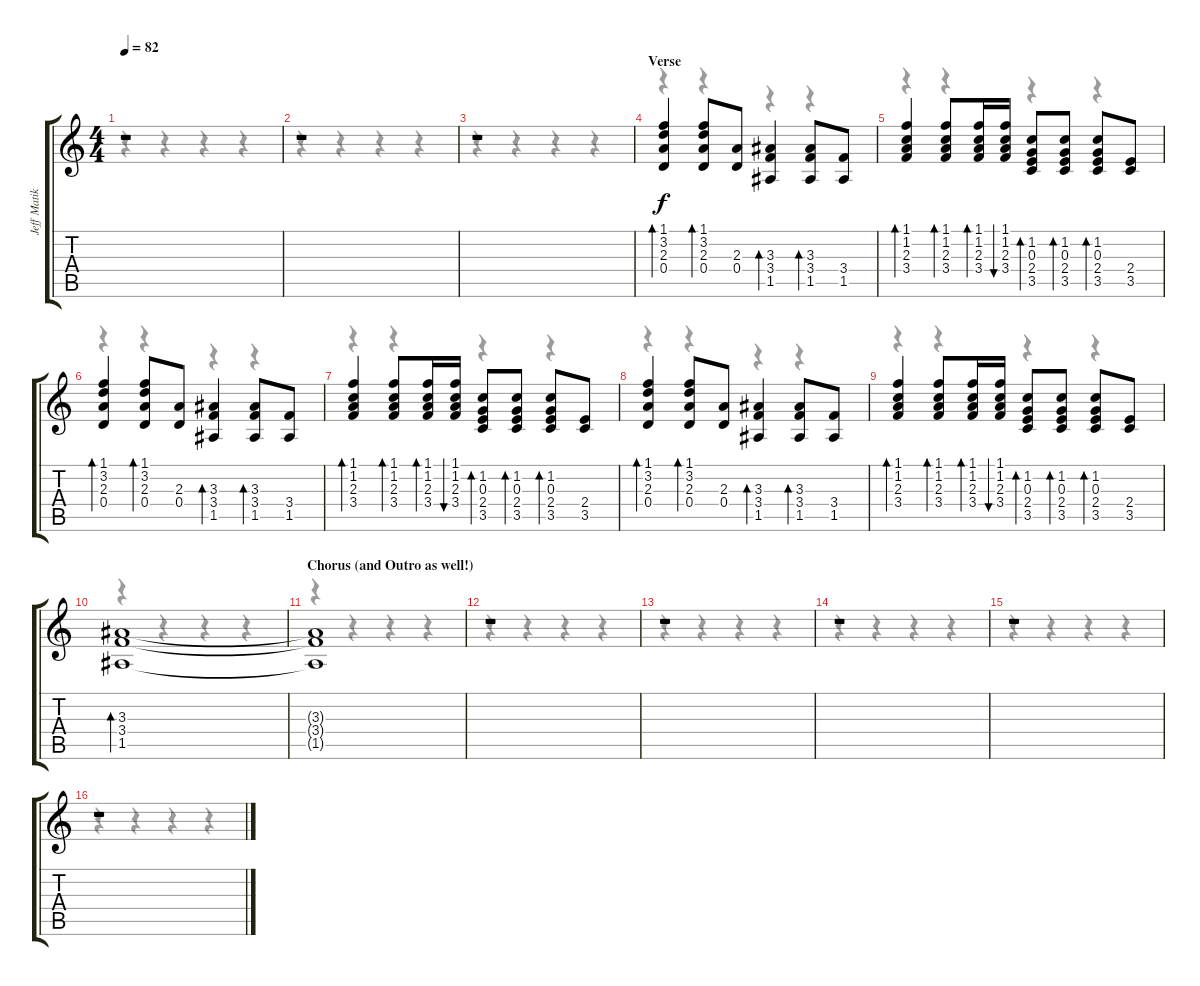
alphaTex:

\track ("Jeff Matika (Acoustic Guitar)" "Jeff Matik") {instrument acousticguitarsteel}
\staff {score tabs}
\tuning (E4 B3 G3 D3 A2 E2) {hide}
\voice
\ts (4 4)
\tempo 82
\clef g2
\ks c
r.1{dy f} |
r.1 |
r.1 |
\section ("" "Verse ")
(1.1 3.2 2.3 0.4).4{bd 30} (1.1 3.2 2.3 0.4).8{bd 30} (2.3 0.4).8 (3.3 3.4 1.5).4{bd 30} (3.3 3.4 1.5).8{bd 30} (3.4 1.5).8 |
(1.1 1.2 2.3 3.4).4{bd 30} (1.1 1.2 2.3 3.4).8{bd 30} (1.1 1.2 2.3 3.4).16{bd 30} (1.1 1.2 2.3 3.4).16{bu 30} (1.2 0.3 2.4 3.5).8{bd 30} (1.2 0.3 2.4 3.5).8{bd 30} (1.2 0.3 2.4 3.5).8{bd 30} (2.4 3.5).8 |
(1.1 3.2 2.3 0.4).4{bd 30} (1.1 3.2 2.3 0.4).8{bd 30} (2.3 0.4).8 (3.3 3.4 1.5).4{bd 30} (3.3 3.4 1.5).8{bd 30} (3.4 1.5).8 |
(1.1 1.2 2.3 3.4).4{bd 30} (1.1 1.2 2.3 3.4).8{bd 30} (1.1 1.2 2.3 3.4).16{bd 30} (1.1 1.2 2.3 3.4).16{bu 30} (1.2 0.3 2.4 3.5).8{bd 30} (1.2 0.3 2.4 3.5).8{bd 30} (1.2 0.3 2.4 3.5).8{bd 30} (2.4 3.5).8 |
(1.1 3.2 2.3 0.4).4{bd 30} (1.1 3.2 2.3 0.4).8{bd 30} (2.3 0.4).8 (3.3 3.4 1.5).4{bd 30} (3.3 3.4 1.5).8{bd 30} (3.4 1.5).8 |
(1.1 1.2 2.3 3.4).4{bd 30} (1.1 1.2 2.3 3.4).8{bd 30} (1.1 1.2 2.3 3.4).16{bd 30} (1.1 1.2 2.3 3.4).16{bu 30} (1.2 0.3 2.4 3.5).8{bd 30} (1.2 0.3 2.4 3.5).8{bd 30} (1.2 0.3 2.4 3.5).8{bd 30} (2.4 3.5).8 |
(3.3 3.4 1.5).1{bd 30} |
\section ("" "Chorus (and Outro as well!)")
(3.3{t} 3.4{t} 1.5{t}).1 |
r.1 |
r.1 |
r.1 |
r.1 |
r.1
\voice
\clef g2
\ottava regular
\simile none
\ks c
r.4{dy f} r.4 r.4 r.4 |
r.4 r.4 r.4 r.4 |
r.4 r.4 r.4 r.4 |
r.4{bd 30} r.4{bd 30} r.4{bd 30} r.4{bd 30} |
r.4{bd 30} r.4{bd 30} r.4{bd 30} r.4{bd 30} |
r.4{bd 30} r.4{bd 30} r.4{bd 30} r.4{bd 30} |
r.4{bd 30} r.4{bd 30} r.4{bd 30} r.4{bd 30} |
r.4{bd 30} r.4{bd 30} r.4{bd 30} r.4{bd 30} |
r.4{bd 30} r.4{bd 30} r.4{bd 30} r.4{bd 30} |
r.4{bd 30} r.4 r.4 r.4 |
r.4 r.4 r.4 r.4 |
r.4 r.4 r.4 r.4 |
r.4 r.4 r.4 r.4 |
r.4 r.4 r.4 r.4 |
r.4 r.4 r.4 r.4 |
r.4 r.4 r.4 r.4
